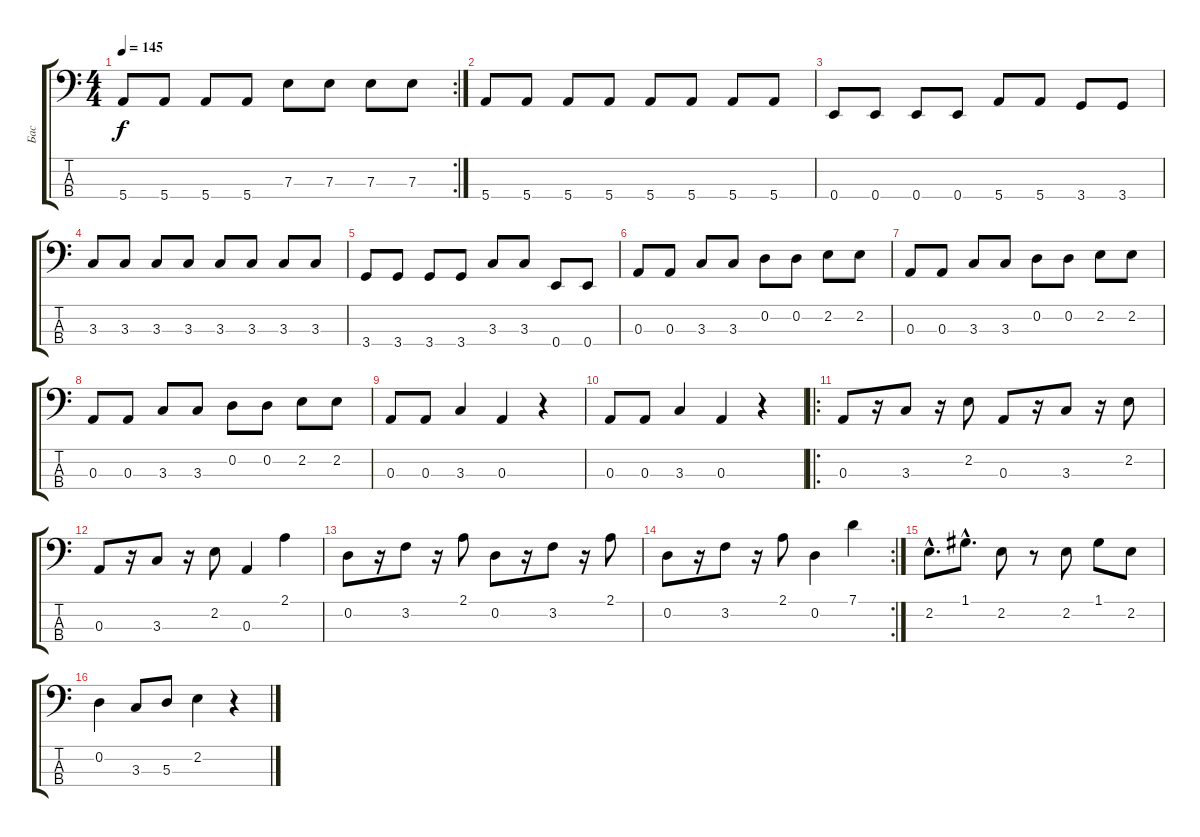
\track ("Бас" "Бас") {instrument electricbassfinger}
\staff {score tabs}
\tuning (G2 D2 A1 E1) {hide}
\rc 2
\ts (4 4)
\tempo 145
\clef f4
\ks c
5.4.8{dy f} 5.4.8 5.4.8 5.4.8 7.3.8 7.3.8 7.3.8 7.3.8 |
5.4.8 5.4.8 5.4.8 5.4.8 5.4.8 5.4.8 5.4.8 5.4.8 |
0.4.8 0.4.8 0.4.8 0.4.8 5.4.8 5.4.8 3.4.8 3.4.8 |
3.3.8 3.3.8 3.3.8 3.3.8 3.3.8 3.3.8 3.3.8 3.3.8 |
3.4.8 3.4.8 3.4.8 3.4.8 3.3.8 3.3.8 0.4.8 0.4.8 |
0.3.8 0.3.8 3.3.8 3.3.8 0.2.8 0.2.8 2.2.8 2.2.8 |
0.3.8 0.3.8 3.3.8 3.3.8 0.2.8 0.2.8 2.2.8 2.2.8 |
0.3.8 0.3.8 3.3.8 3.3.8 0.2.8 0.2.8 2.2.8 2.2.8 |
0.3.8 0.3.8 3.3.4 0.3.4 r.4 |
0.3.8 0.3.8 3.3.4 0.3.4 r.4 |
\ro
0.3.8 r.16 3.3.8 r.16 2.2.8 0.3.8 r.16 3.3.8 r.16 2.2.8 |
0.3.8 r.16 3.3.8 r.16 2.2.8 0.3.4 2.1.4 |
0.2.8 r.16 3.2.8 r.16 2.1.8 0.2.8 r.16 3.2.8 r.16 2.1.8 |
\rc 2
0.2.8 r.16 3.2.8 r.16 2.1.8 0.2.4 7.1.4 |
2.2{hac}.8{d} 1.1{hac}.8{d} 2.2.8 r.8 2.2.8 1.1.8 2.2.8 |
0.2.4 3.3.8 5.3.8 2.2.4 r.4
